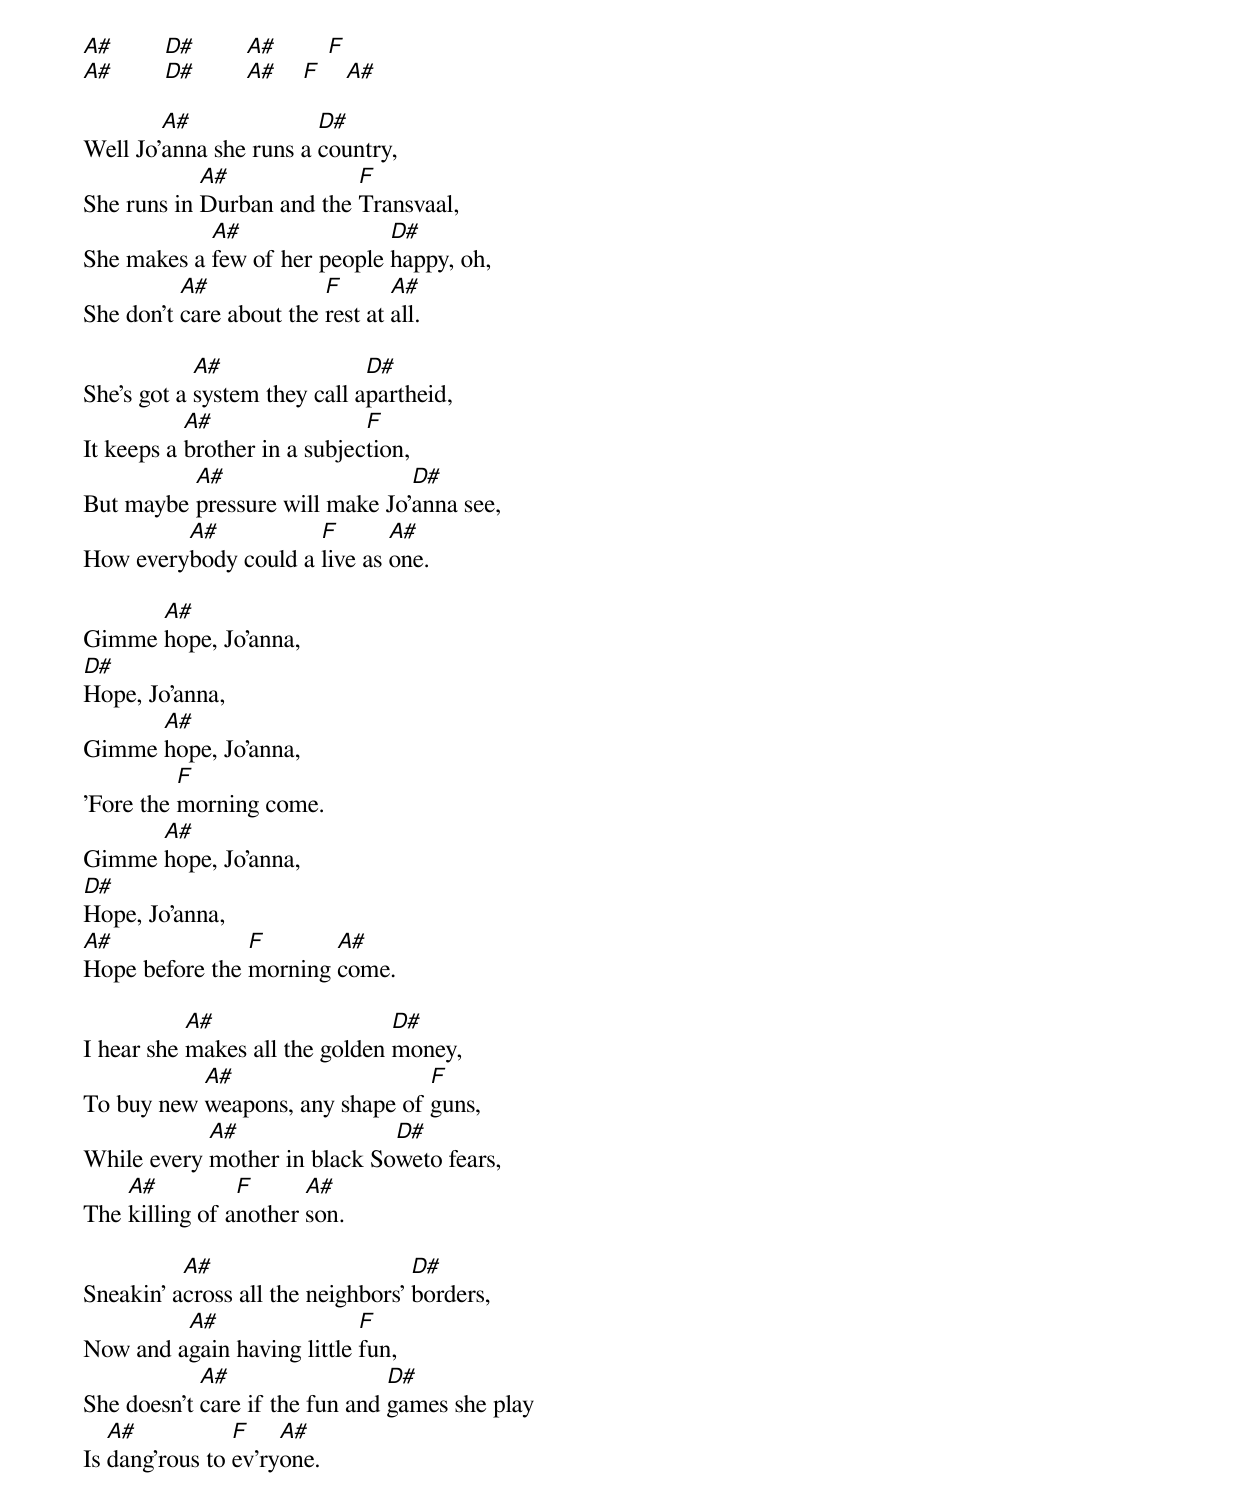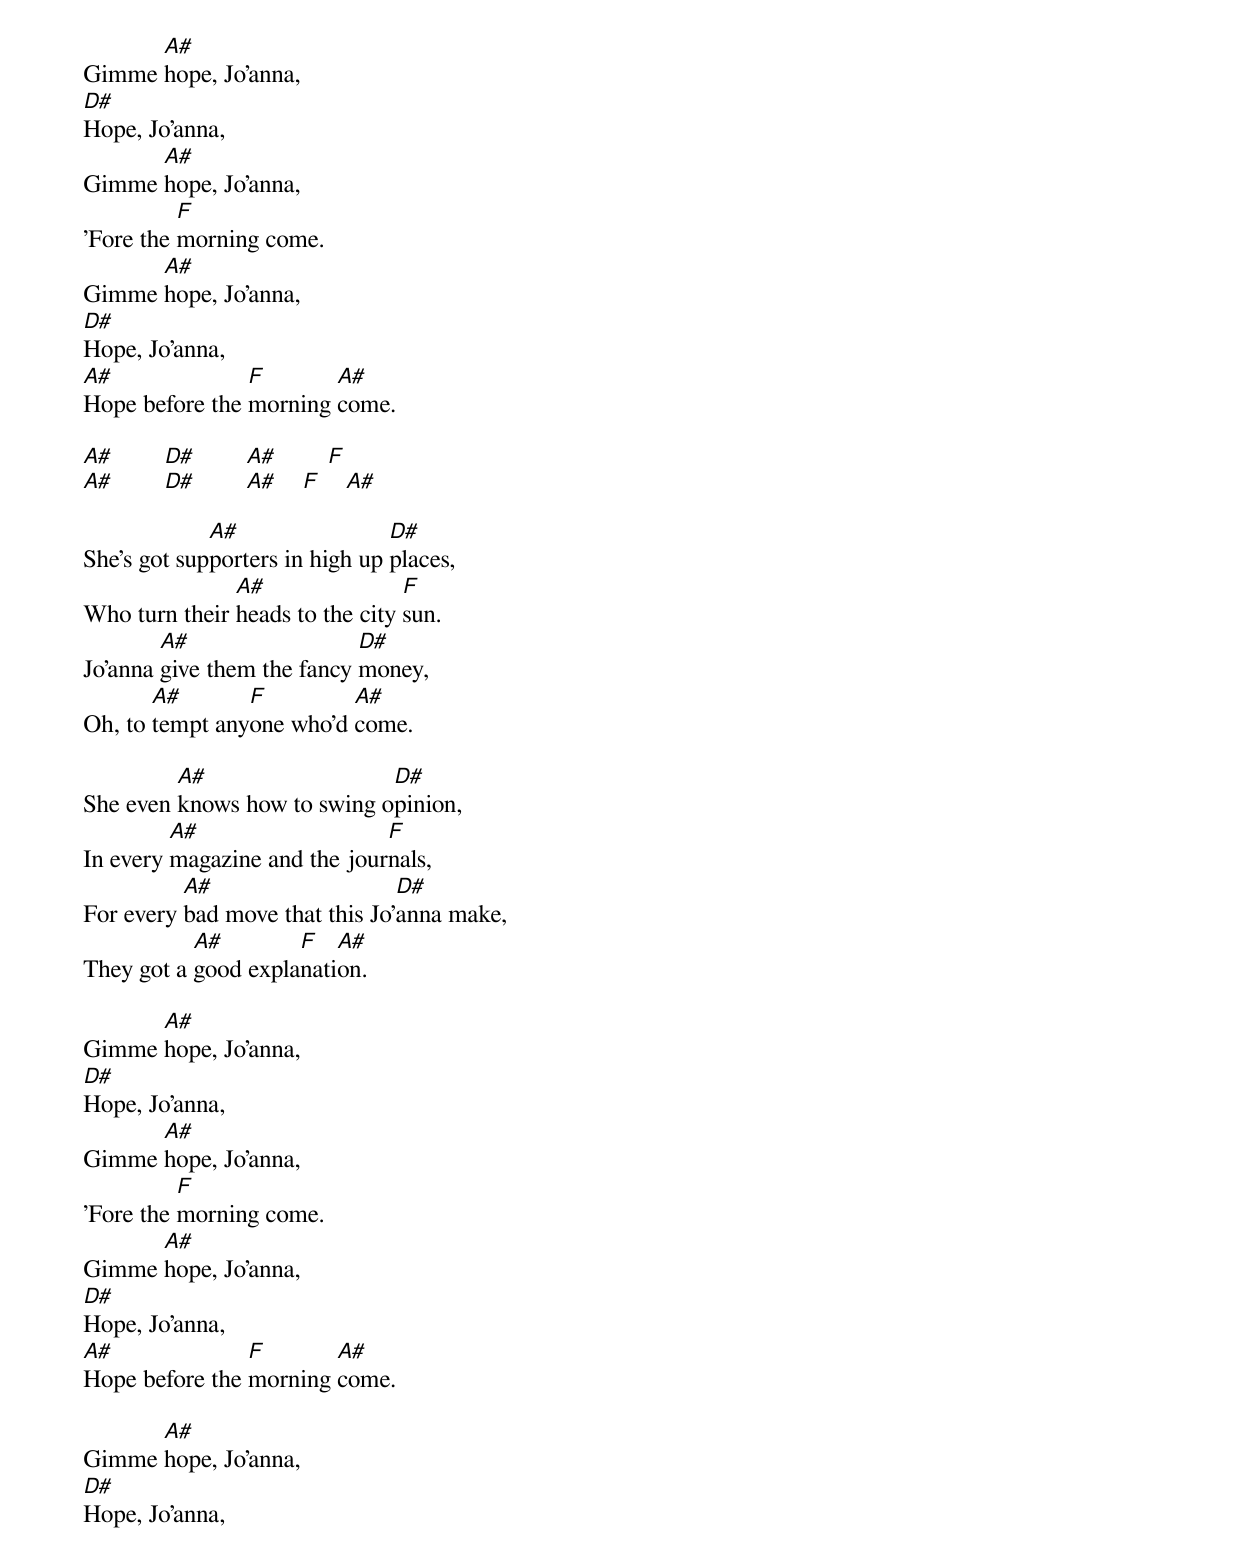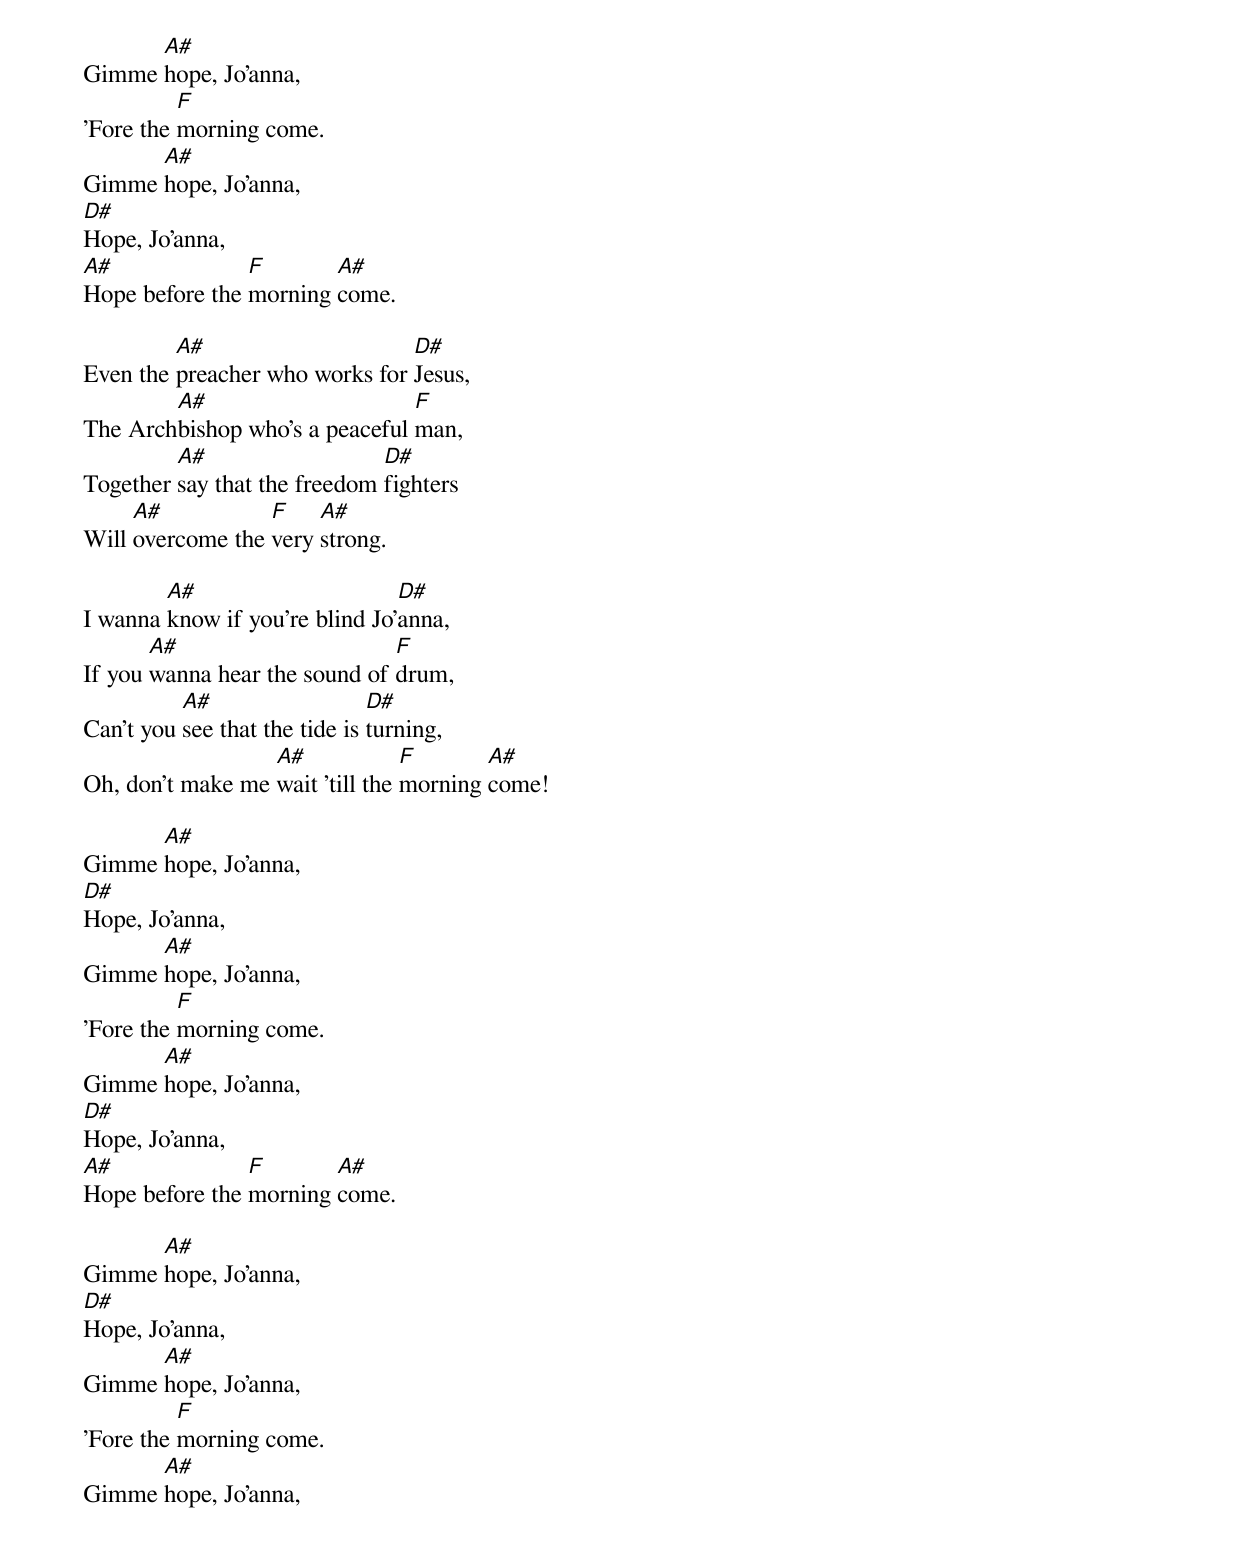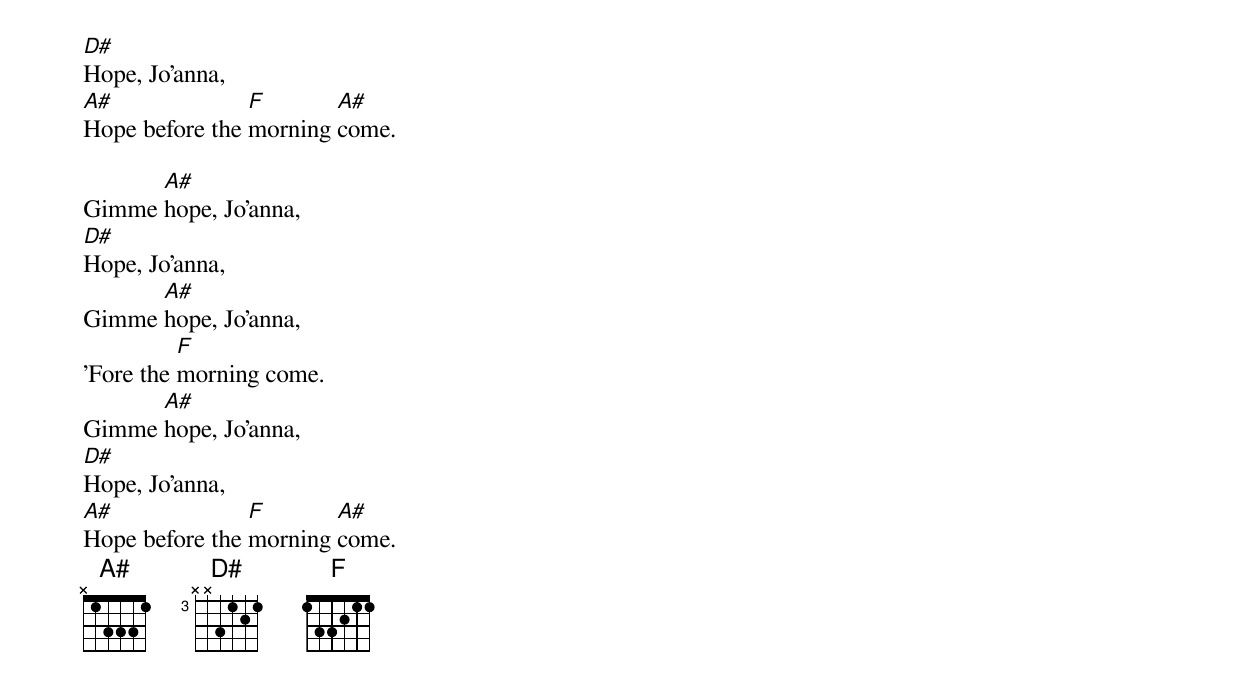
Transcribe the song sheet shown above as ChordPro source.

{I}
[A#]        [D#]        [A#]        [F]
[A#]        [D#]        [A#]    [F]    [A#]

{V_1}
Well Jo'[A#]anna she runs a [D#]country,
She runs in [A#]Durban and the [F]Transvaal,
She makes a [A#]few of her people [D#]happy, oh,
She don't [A#]care about the [F]rest at [A#]all.

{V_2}
She's got a [A#]system they call a[D#]partheid,
It keeps a [A#]brother in a subjec[F]tion,
But maybe [A#]pressure will make Jo'[D#]anna see,
How every[A#]body could a [F]live as [A#]one.

{C}
Gimme [A#]hope, Jo'anna,
[D#]Hope, Jo'anna,
Gimme [A#]hope, Jo'anna,
'Fore the [F]morning come.
Gimme [A#]hope, Jo'anna,
[D#]Hope, Jo'anna,
[A#]Hope before the [F]morning [A#]come.

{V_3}
I hear she [A#]makes all the golden [D#]money,
To buy new [A#]weapons, any shape of [F]guns,
While every [A#]mother in black So[D#]weto fears,
The [A#]killing of a[F]nother [A#]son.

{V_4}
Sneakin' a[A#]cross all the neighbors' [D#]borders,
Now and a[A#]gain having little [F]fun,
She doesn't [A#]care if the fun and [D#]games she play
Is [A#]dang'rous to [F]ev'ry[A#]one.

{C}
Gimme [A#]hope, Jo'anna,
[D#]Hope, Jo'anna,
Gimme [A#]hope, Jo'anna,
'Fore the [F]morning come.
Gimme [A#]hope, Jo'anna,
[D#]Hope, Jo'anna,
[A#]Hope before the [F]morning [A#]come.

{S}
[A#]        [D#]        [A#]        [F]
[A#]        [D#]        [A#]    [F]    [A#]

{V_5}
She's got sup[A#]porters in high up [D#]places,
Who turn their [A#]heads to the city [F]sun.
Jo'anna [A#]give them the fancy [D#]money,
Oh, to [A#]tempt any[F]one who'd [A#]come.

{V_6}
She even [A#]knows how to swing o[D#]pinion,
In every [A#]magazine and the jour[F]nals,
For every [A#]bad move that this Jo'[D#]anna make,
They got a [A#]good expla[F]nati[A#]on.

{C}
Gimme [A#]hope, Jo'anna,
[D#]Hope, Jo'anna,
Gimme [A#]hope, Jo'anna,
'Fore the [F]morning come.
Gimme [A#]hope, Jo'anna,
[D#]Hope, Jo'anna,
[A#]Hope before the [F]morning [A#]come.

{C}
Gimme [A#]hope, Jo'anna,
[D#]Hope, Jo'anna,
Gimme [A#]hope, Jo'anna,
'Fore the [F]morning come.
Gimme [A#]hope, Jo'anna,
[D#]Hope, Jo'anna,
[A#]Hope before the [F]morning [A#]come.

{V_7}
Even the [A#]preacher who works for [D#]Jesus,
The Arch[A#]bishop who's a peaceful [F]man,
Together [A#]say that the freedom [D#]fighters
Will [A#]overcome the [F]very [A#]strong.

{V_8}
I wanna [A#]know if you're blind Jo'[D#]anna,
If you [A#]wanna hear the sound of [F]drum,
Can't you [A#]see that the tide is [D#]turning,
Oh, don't make me [A#]wait 'till the [F]morning [A#]come!

{C}
Gimme [A#]hope, Jo'anna,
[D#]Hope, Jo'anna,
Gimme [A#]hope, Jo'anna,
'Fore the [F]morning come.
Gimme [A#]hope, Jo'anna,
[D#]Hope, Jo'anna,
[A#]Hope before the [F]morning [A#]come.

{C}
Gimme [A#]hope, Jo'anna,
[D#]Hope, Jo'anna,
Gimme [A#]hope, Jo'anna,
'Fore the [F]morning come.
Gimme [A#]hope, Jo'anna,
[D#]Hope, Jo'anna,
[A#]Hope before the [F]morning [A#]come.

{C}
Gimme [A#]hope, Jo'anna,
[D#]Hope, Jo'anna,
Gimme [A#]hope, Jo'anna,
'Fore the [F]morning come.
Gimme [A#]hope, Jo'anna,
[D#]Hope, Jo'anna,
[A#]Hope before the [F]morning [A#]come.
